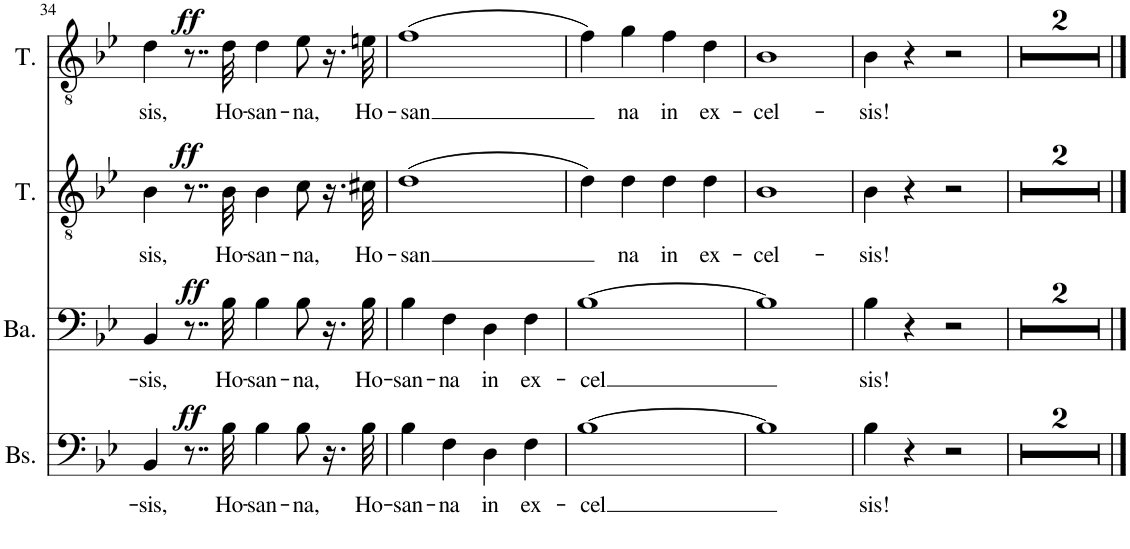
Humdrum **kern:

**kern	**text	**dynam	**kern	**text	**dynam	**kern	**text	**dynam	**kern	**text	**dynam
*part4	*part4	*part4	*part3	*part3	*part3	*part2	*part2	*part2	*part1	*part1	*part1
*staff4	*staff4	*staff4	*staff3	*staff3	*staff3	*staff2	*staff2	*staff2	*staff1	*staff1	*staff1
*I"Bas	*	*	*I"Bariton	*	*	*I"Tenor	*	*	*I"Tenor	*	*
*I'Bs.	*	*	*I'Ba.	*	*	*I'T.	*	*	*I'T.	*	*
!!LO:PB:g=z
*clefF4	*	*	*clefF4	*	*	*clefGv2	*	*	*clefGv2	*	*
*k[b-e-]	*	*	*k[b-e-]	*	*	*k[b-e-]	*	*	*k[b-e-]	*	*
*M4/4	*	*	*M4/4	*	*	*M4/4	*	*	*M4/4	*	*
=34	=34	=34	=34	=34	=34	=34	=34	=34	=34	=34	=34
!	!LO:LY:b	!	!	!LO:LY:b	!	!	!LO:LY:b	!	!	!LO:LY:b	!
4BB-/	-sis,	.	4BB-/	-sis,	.	4B-\	sis,	.	4d\	sis,	.
!	!	!LO:DY:a	!	!	!LO:DY:a	!	!	!LO:DY:a	!	!	!LO:DY:a
8..r	.	ff	8..r	.	ff	8..r	.	ff	8..r	.	ff
!	!LO:LY:b	!	!	!LO:LY:b	!	!	!LO:LY:b	!	!	!LO:LY:b	!
32B-\	Ho-	.	32B-\	Ho-	.	32B-\	Ho-	.	32d\	Ho-	.
!	!LO:LY:b	!	!	!LO:LY:b	!	!	!LO:LY:b	!	!	!LO:LY:b	!
4B-\	-san-	.	4B-\	-san-	.	4B-\	-san-	.	4d\	-san-	.
!	!LO:LY:b	!	!	!LO:LY:b	!	!	!LO:LY:b	!	!	!LO:LY:b	!
8B-\	-na,	.	8B-\	-na,	.	8c\	-na,	.	8e-\	-na,	.
16.r	.	.	16.r	.	.	16.r	.	.	16.r	.	.
!	!LO:LY:b	!	!	!LO:LY:b	!	!	!LO:LY:b	!	!	!LO:LY:b	!
32B-\	Ho-	.	32B-\	Ho-	.	32c#X\	Ho-	.	32en\	Ho-	.
=35	=35	=35	=35	=35	=35	=35	=35	=35	=35	=35	=35
!	!LO:LY:b	!	!	!LO:LY:b	!	!	!LO:LY:b	!	!	!LO:LY:b	!
4B-\	-san-	.	4B-\	-san-	.	(1d	-san	.	(1f	-san	.
!	!LO:LY:b	!	!	!LO:LY:b	!	!	!	!	!	!	!
4F\	-na	.	4F\	-na	.	.	.	.	.	.	.
!	!LO:LY:b	!	!	!LO:LY:b	!	!	!	!	!	!	!
4D\	in	.	4D\	in	.	.	.	.	.	.	.
!	!LO:LY:b	!	!	!LO:LY:b	!	!	!	!	!	!	!
4F\	ex-	.	4F\	ex-	.	.	.	.	.	.	.
=36	=36	=36	=36	=36	=36	=36	=36	=36	=36	=36	=36
!	!LO:LY:b	!	!	!LO:LY:b	!	!	!	!	!	!	!
[1B-	-cel	.	[1B-	-cel	.	4d\)	.	.	4f\)	.	.
!	!	!	!	!	!	!	!LO:LY:b	!	!	!LO:LY:b	!
.	.	.	.	.	.	4d\	na	.	4g\	na	.
!	!	!	!	!	!	!	!LO:LY:b	!	!	!LO:LY:b	!
.	.	.	.	.	.	4d\	in	.	4f\	in	.
!	!	!	!	!	!	!	!LO:LY:b	!	!	!LO:LY:b	!
.	.	.	.	.	.	4d\	ex-	.	4d\	ex-	.
=37	=37	=37	=37	=37	=37	=37	=37	=37	=37	=37	=37
!	!	!	!	!	!	!	!LO:LY:b	!	!	!LO:LY:b	!
1B-]	.	.	1B-]	.	.	1B-	-cel-	.	1B-	-cel-	.
=38	=38	=38	=38	=38	=38	=38	=38	=38	=38	=38	=38
!	!LO:LY:b	!	!	!LO:LY:b	!	!	!LO:LY:b	!	!	!LO:LY:b	!
4B-\	sis!	.	4B-\	sis!	.	4B-\	-sis!	.	4B-\	-sis!	.
4r	.	.	4r	.	.	4r	.	.	4r	.	.
2r	.	.	2r	.	.	2r	.	.	2r	.	.
=39	=39	=39	=39	=39	=39	=39	=39	=39	=39	=39	=39
1r	.	.	1r	.	.	1r	.	.	1r	.	.
=	=	=	=	=	=	=	=	=	=	=	=
*-	*-	*-	*-	*-	*-	*-	*-	*-	*-	*-	*-
